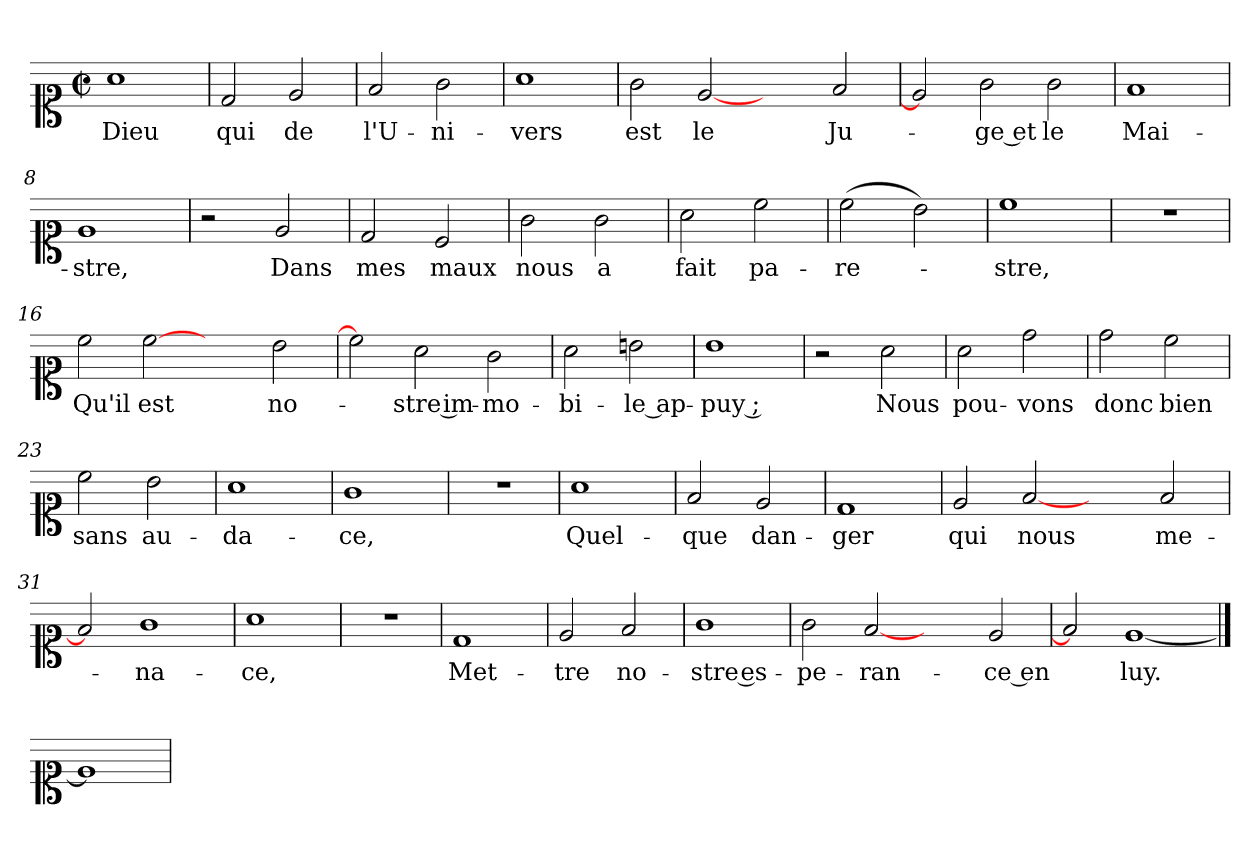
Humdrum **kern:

**kern	**text
*part1	*part1
*staff1	*staff1
*clefC1	*
*k[]	*
*C:	*
*M2/2	*
*met(c|)	*
=1	=1
1a	Dieu
=2	=2
2d/	qui
2e/	de
=3	=3
2f/	l'U-
2g\	-ni-
=4	=4
1a	-vers
=5	=5
2g\	est
[2e	le
2ryy	.
2f/	Ju-
=6	=6
2e]	.
2g\	-ge et
2g\	le
!!LO:LB:g=z
=7	=7
1f	Mai-
=8	=8
1e	-stre,
=9	=9
2r	.
2e/	Dans
=10	=10
2d/	mes
2c/	maux
=11	=11
2g\	nous
2g\	a
=12	=12
2a\	fait
2cc\	pa-
=13	=13
(>2cc\	-re-
2b\)	.
=14	=14
1cc	-stre,
!!LO:LB:g=z
=15	=15
1r	.
=16	=16
2cc\	Qu'il
[2cc	est
2ryy	.
2b\	no-
=17	=17
2cc]	.
2a\	stre im-
2g\	-mo-
=18	=18
2a\	-bi-
2bn\	le ap-
=19	=19
1b	-puy ;
=20	=20
2r	.
2a\	Nous
=21	=21
2a\	pou-
2dd\	-vons
!!LO:LB:g=z
=22	=22
2dd\	donc
2cc\	bien
=23	=23
2cc\	sans
2b\	au-
=24	=24
1a	-da-
=25	=25
1g	-ce,
=26	=26
1r	.
=27	=27
1a	Quel-
=28	=28
2f/	-que
2e/	dan-
=29	=29
1d	-ger
!!LO:LB:g=z
=30	=30
2e/	qui
[2f	nous
2ryy	.
2f/	me-
=31	=31
2f]	.
1g	-na-
=32	=32
1a	-ce,
=33	=33
1r	.
=34	=34
1d	Met-
=35	=35
2e/	-tre
2f/	no-
=36	=36
1g	stre es-
!!LO:LB:g=z
=37	=37
2g\	-pe-
[2f	-ran-
2ryy	.
2e/	-ce en
=38	=38
2f]	.
[1e	luy.
==39	==39
1e]	.
=	=
*-	*-
